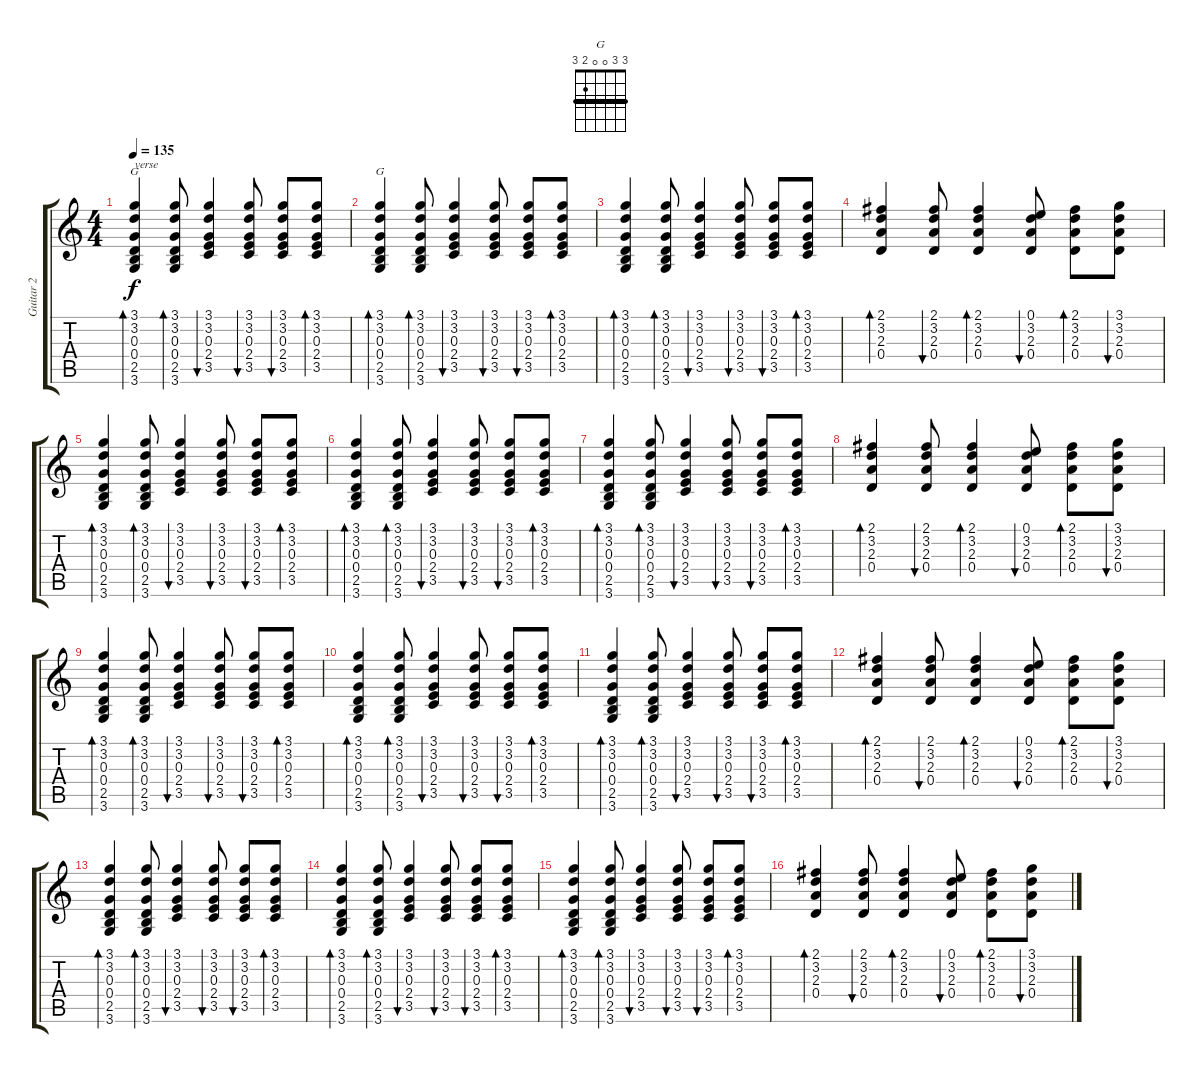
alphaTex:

\track ("Guitar 2" "Guitar 2") {instrument acousticguitarsteel}
\staff {score tabs}
\tuning (E4 B3 G3 D3 A2 E2) {hide}
\chord ("G" x x x x x x) {firstfret 0}
\chord ("G" 3 3 0 0 2 3) {barre 3}
\ts (4 4)
\tempo 135
\clef g2
\ks c
(3.1 3.2 0.3 0.4 2.5 3.6).4{bd 60 ch "G" txt "verse" dy f} (3.1 3.2 0.3 0.4 2.5 3.6).8{bd 60} (3.1 3.2 0.3 2.4 3.5).4{bu 60} (3.1 3.2 0.3 2.4 3.5).8{bu 60} (3.1 3.2 0.3 2.4 3.5).8{bu 60} (3.1 3.2 0.3 2.4 3.5).8{bd 60} |
(3.1 3.2 0.3 0.4 2.5 3.6).4{bd 60 ch "G"} (3.1 3.2 0.3 0.4 2.5 3.6).8{bd 60} (3.1 3.2 0.3 2.4 3.5).4{bu 60} (3.1 3.2 0.3 2.4 3.5).8{bu 60} (3.1 3.2 0.3 2.4 3.5).8{bu 60} (3.1 3.2 0.3 2.4 3.5).8{bd 60} |
(3.1 3.2 0.3 0.4 2.5 3.6).4{bd 60} (3.1 3.2 0.3 0.4 2.5 3.6).8{bd 60} (3.1 3.2 0.3 2.4 3.5).4{bu 60} (3.1 3.2 0.3 2.4 3.5).8{bu 60} (3.1 3.2 0.3 2.4 3.5).8{bu 60} (3.1 3.2 0.3 2.4 3.5).8{bd 60} |
(2.1 3.2 2.3 0.4).4{bd 60} (2.1 3.2 2.3 0.4).8{bu 60} (2.1 3.2 2.3 0.4).4{bd 60} (0.1 3.2 2.3 0.4).8{bu 60} (2.1 3.2 2.3 0.4).8{bd 60} (3.1 3.2 2.3 0.4).8{bu 60} |
(3.1 3.2 0.3 0.4 2.5 3.6).4{bd 60} (3.1 3.2 0.3 0.4 2.5 3.6).8{bd 60} (3.1 3.2 0.3 2.4 3.5).4{bu 60} (3.1 3.2 0.3 2.4 3.5).8{bu 60} (3.1 3.2 0.3 2.4 3.5).8{bu 60} (3.1 3.2 0.3 2.4 3.5).8{bd 60} |
(3.1 3.2 0.3 0.4 2.5 3.6).4{bd 60} (3.1 3.2 0.3 0.4 2.5 3.6).8{bd 60} (3.1 3.2 0.3 2.4 3.5).4{bu 60} (3.1 3.2 0.3 2.4 3.5).8{bu 60} (3.1 3.2 0.3 2.4 3.5).8{bu 60} (3.1 3.2 0.3 2.4 3.5).8{bd 60} |
(3.1 3.2 0.3 0.4 2.5 3.6).4{bd 60} (3.1 3.2 0.3 0.4 2.5 3.6).8{bd 60} (3.1 3.2 0.3 2.4 3.5).4{bu 60} (3.1 3.2 0.3 2.4 3.5).8{bu 60} (3.1 3.2 0.3 2.4 3.5).8{bu 60} (3.1 3.2 0.3 2.4 3.5).8{bd 60} |
(2.1 3.2 2.3 0.4).4{bd 60} (2.1 3.2 2.3 0.4).8{bu 60} (2.1 3.2 2.3 0.4).4{bd 60} (0.1 3.2 2.3 0.4).8{bu 60} (2.1 3.2 2.3 0.4).8{bd 60} (3.1 3.2 2.3 0.4).8{bu 60} |
(3.1 3.2 0.3 0.4 2.5 3.6).4{bd 60} (3.1 3.2 0.3 0.4 2.5 3.6).8{bd 60} (3.1 3.2 0.3 2.4 3.5).4{bu 60} (3.1 3.2 0.3 2.4 3.5).8{bu 60} (3.1 3.2 0.3 2.4 3.5).8{bu 60} (3.1 3.2 0.3 2.4 3.5).8{bd 60} |
(3.1 3.2 0.3 0.4 2.5 3.6).4{bd 60} (3.1 3.2 0.3 0.4 2.5 3.6).8{bd 60} (3.1 3.2 0.3 2.4 3.5).4{bu 60} (3.1 3.2 0.3 2.4 3.5).8{bu 60} (3.1 3.2 0.3 2.4 3.5).8{bu 60} (3.1 3.2 0.3 2.4 3.5).8{bd 60} |
(3.1 3.2 0.3 0.4 2.5 3.6).4{bd 60} (3.1 3.2 0.3 0.4 2.5 3.6).8{bd 60} (3.1 3.2 0.3 2.4 3.5).4{bu 60} (3.1 3.2 0.3 2.4 3.5).8{bu 60} (3.1 3.2 0.3 2.4 3.5).8{bu 60} (3.1 3.2 0.3 2.4 3.5).8{bd 60} |
(2.1 3.2 2.3 0.4).4{bd 60} (2.1 3.2 2.3 0.4).8{bu 60} (2.1 3.2 2.3 0.4).4{bd 60} (0.1 3.2 2.3 0.4).8{bu 60} (2.1 3.2 2.3 0.4).8{bd 60} (3.1 3.2 2.3 0.4).8{bu 60} |
(3.1 3.2 0.3 0.4 2.5 3.6).4{bd 60} (3.1 3.2 0.3 0.4 2.5 3.6).8{bd 60} (3.1 3.2 0.3 2.4 3.5).4{bu 60} (3.1 3.2 0.3 2.4 3.5).8{bu 60} (3.1 3.2 0.3 2.4 3.5).8{bu 60} (3.1 3.2 0.3 2.4 3.5).8{bd 60} |
(3.1 3.2 0.3 0.4 2.5 3.6).4{bd 60} (3.1 3.2 0.3 0.4 2.5 3.6).8{bd 60} (3.1 3.2 0.3 2.4 3.5).4{bu 60} (3.1 3.2 0.3 2.4 3.5).8{bu 60} (3.1 3.2 0.3 2.4 3.5).8{bu 60} (3.1 3.2 0.3 2.4 3.5).8{bd 60} |
(3.1 3.2 0.3 0.4 2.5 3.6).4{bd 60} (3.1 3.2 0.3 0.4 2.5 3.6).8{bd 60} (3.1 3.2 0.3 2.4 3.5).4{bu 60} (3.1 3.2 0.3 2.4 3.5).8{bu 60} (3.1 3.2 0.3 2.4 3.5).8{bu 60} (3.1 3.2 0.3 2.4 3.5).8{bd 60} |
(2.1 3.2 2.3 0.4).4{bd 60} (2.1 3.2 2.3 0.4).8{bu 60} (2.1 3.2 2.3 0.4).4{bd 60} (0.1 3.2 2.3 0.4).8{bu 60} (2.1 3.2 2.3 0.4).8{bd 60} (3.1 3.2 2.3 0.4).8{bu 60}
